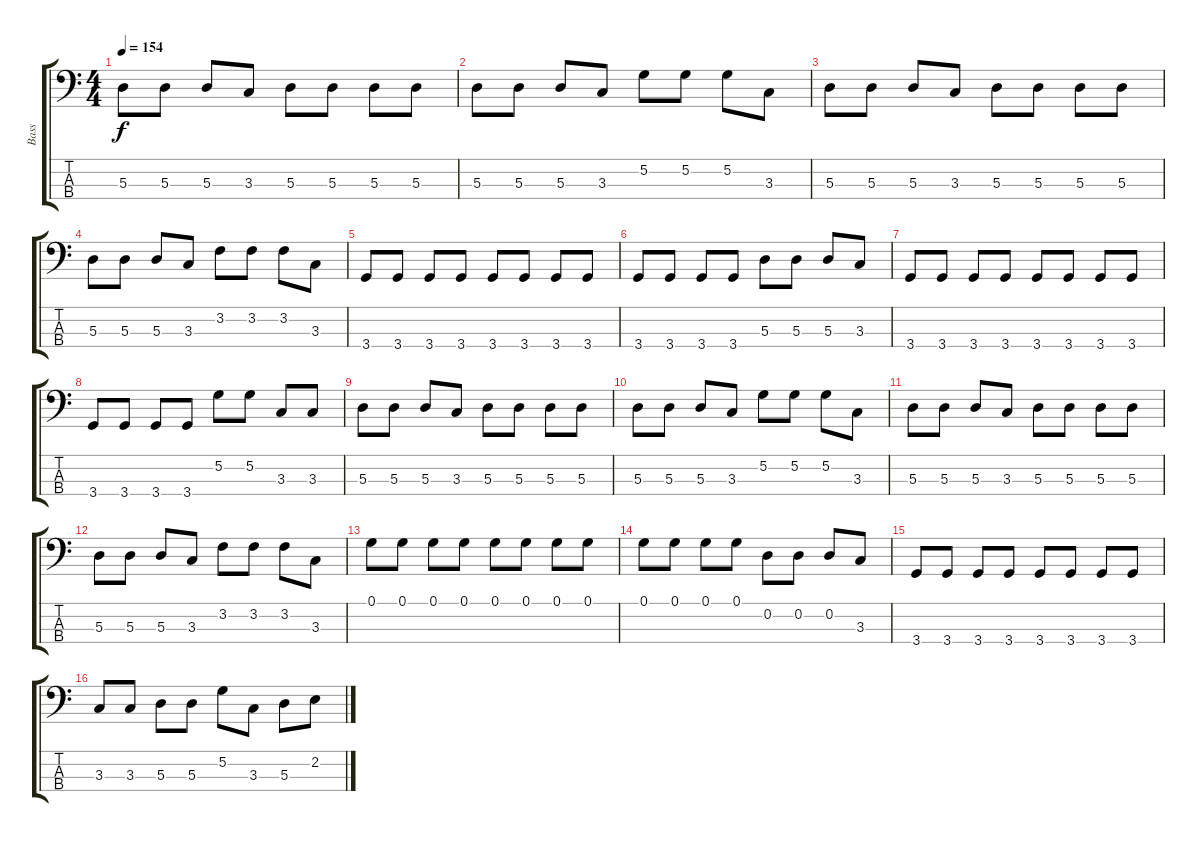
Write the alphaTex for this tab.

\track ("Bass" "Bass") {instrument electricbasspick}
\staff {score tabs}
\tuning (G2 D2 A1 E1) {hide}
\ts (4 4)
\tempo 154
\clef f4
\ks c
5.3.8{dy f} 5.3.8 5.3.8 3.3.8 5.3.8 5.3.8 5.3.8 5.3.8 |
5.3.8 5.3.8 5.3.8 3.3.8 5.2.8 5.2.8 5.2.8 3.3.8 |
5.3.8 5.3.8 5.3.8 3.3.8 5.3.8 5.3.8 5.3.8 5.3.8 |
5.3.8 5.3.8 5.3.8 3.3.8 3.2.8 3.2.8 3.2.8 3.3.8 |
3.4.8 3.4.8 3.4.8 3.4.8 3.4.8 3.4.8 3.4.8 3.4.8 |
3.4.8 3.4.8 3.4.8 3.4.8 5.3.8 5.3.8 5.3.8 3.3.8 |
3.4.8 3.4.8 3.4.8 3.4.8 3.4.8 3.4.8 3.4.8 3.4.8 |
3.4.8 3.4.8 3.4.8 3.4.8 5.2.8 5.2.8 3.3.8 3.3.8 |
5.3.8 5.3.8 5.3.8 3.3.8 5.3.8 5.3.8 5.3.8 5.3.8 |
5.3.8 5.3.8 5.3.8 3.3.8 5.2.8 5.2.8 5.2.8 3.3.8 |
5.3.8 5.3.8 5.3.8 3.3.8 5.3.8 5.3.8 5.3.8 5.3.8 |
5.3.8 5.3.8 5.3.8 3.3.8 3.2.8 3.2.8 3.2.8 3.3.8 |
0.1.8 0.1.8 0.1.8 0.1.8 0.1.8 0.1.8 0.1.8 0.1.8 |
0.1.8 0.1.8 0.1.8 0.1.8 0.2.8 0.2.8 0.2.8 3.3.8 |
3.4.8 3.4.8 3.4.8 3.4.8 3.4.8 3.4.8 3.4.8 3.4.8 |
3.3.8 3.3.8 5.3.8 5.3.8 5.2.8 3.3.8 5.3.8 2.2.8
